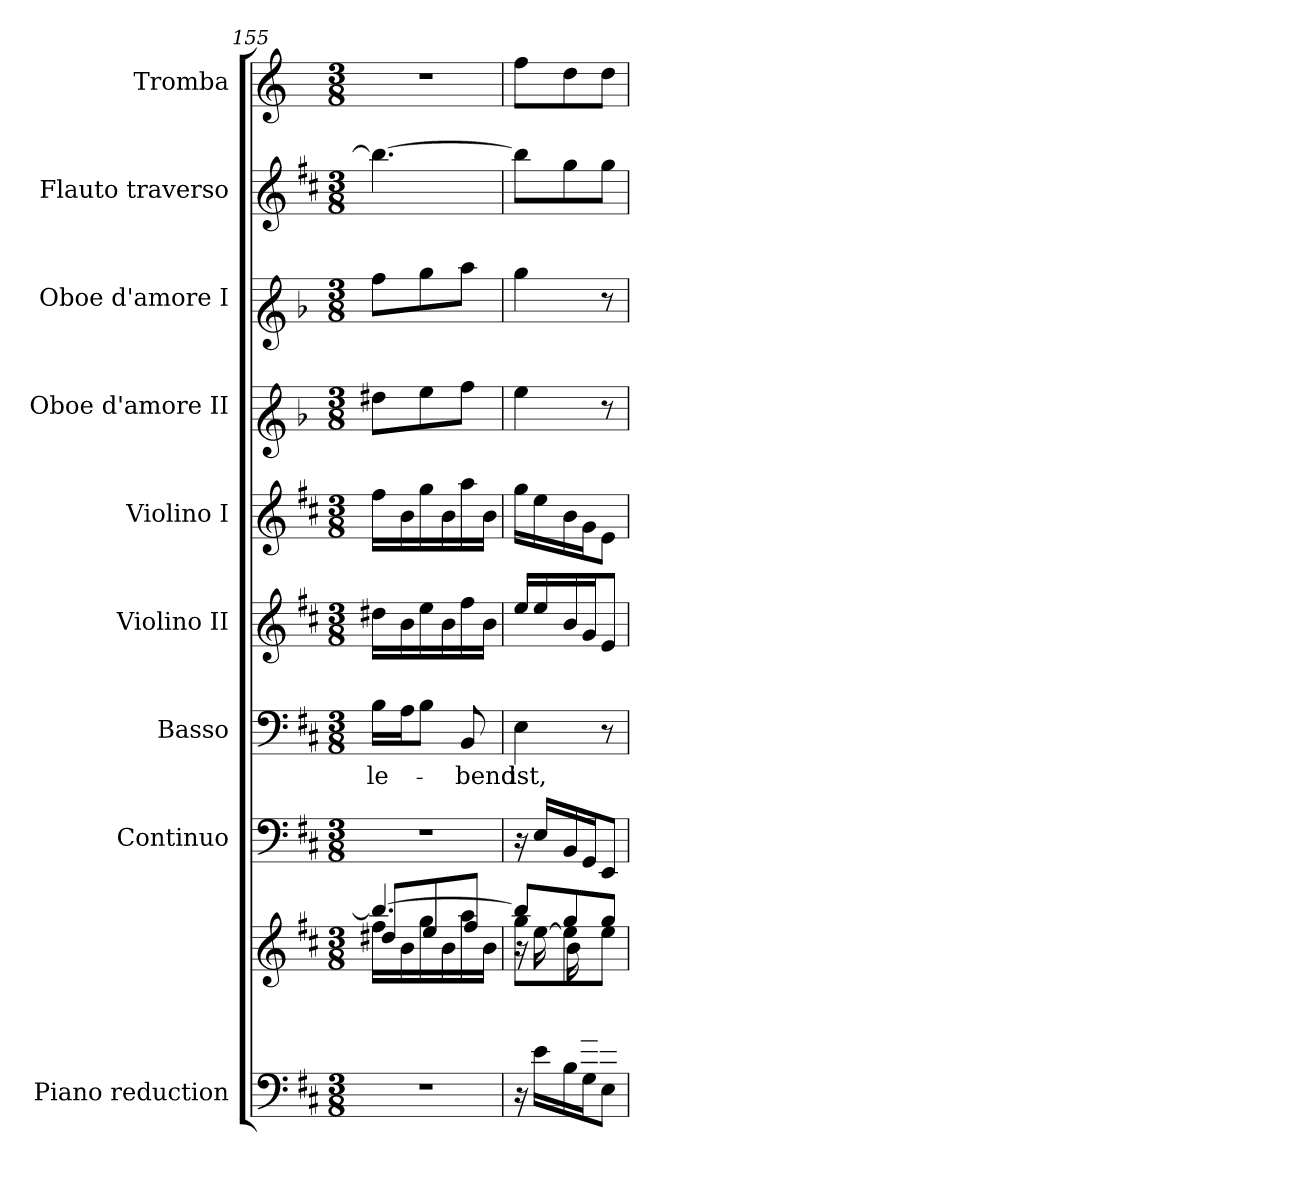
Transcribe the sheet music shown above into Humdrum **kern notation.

**kern	**kern	**kern	**kern	**text	**kern	**kern	**kern	**kern	**kern	**kern
*part9	*part9	*part8	*part7	*part7	*part6	*part5	*part4	*part3	*part2	*part1
*staff10	*staff9	*staff8	*staff7	*staff7	*staff6	*staff5	*staff4	*staff3	*staff2	*staff1
*I"Piano reduction	*	*I"Continuo	*I"Basso	*	*I"Violino II	*I"Violino I	*I"Oboe d'amore II	*I"Oboe d'amore I	*I"Flauto traverso	*I"Tromba
*I'Pno	*	*	*	*	*I'Vln	*I'Vln	*	*	*I'Fl	*
*clefF4	*clefG2	*clefF4	*clefF4	*	*clefG2	*clefG2	*clefG1	*clefG1	*clefG2	*clefG2
*	*	*	*	*	*	*	*ITrd2c3	*ITrd2c3	*	*ITrd-1c-2
*k[f#c#]	*k[f#c#]	*k[f#c#]	*k[f#c#]	*	*k[f#c#]	*k[f#c#]	*k[f#c#]	*k[f#c#]	*k[f#c#]	*k[f#c#]
*M3/8	*M3/8	*M3/8	*M3/8	*	*M3/8	*M3/8	*M3/8	*M3/8	*M3/8	*M3/8
=155	=155	=155	=155	=155	=155	=155	=155	=155	=155	=155
*	*^	*	*	*	*	*	*	*	*	*
*	*	*^	*	*	*	*	*	*	*	*	*
!	!	!	!	!	!	!LO:LY:b	!	!	!	!	!	!
4.r	4.bb/_	16ff#\LL	8dd#X/L	4.r	16B\LL	le-	16dd#X\LL	16ff#\LL	8dd#X\L	8ff#\L	4.bb\_	4.r
.	.	16b\	.	.	16A\J	.	16b\	16b\	.	.	.	.
.	.	16gg\	8ee/	.	8B\J	.	16ee\	16gg\	8ee\	8gg\	.	.
.	.	16b\	.	.	.	.	16b\	16b\	.	.	.	.
!	!	!	!	!	!	!LO:LY:b	!	!	!	!	!	!
.	.	16aa\	8ff#/J	.	8BB/	-bend	16ff#\	16aa\	8ff#\J	8aa\J	.	.
.	.	16b\JJ	.	.	.	.	16b\JJ	16b\JJ	.	.	.	.
=156	=156	=156	=156	=156	=156	=156	=156	=156	=156	=156	=156	=156
*^	*	*	*	*	*	*	*	*	*	*	*	*
!	!	!	!	!	!	!	!LO:LY:b	!	!	!	!	!	!
8.ryy	16r	8bb/L]	8gg\L	16r	16r	4E\	ist,	16ee/LL	16gg\LL	4ee\	4gg\	8bb\L]	8gg\L
.	16e\LL	.	.	[16ee\LL	16E/LL	.	.	16ee/	16ee\	.	.	.	.
.	16B\	8gg/	8ee\]	16b\	16BB/	.	.	16b/	16b\	.	.	8gg\	8ee\
16g/J	16G\J	.	.	8.ryy	16GG/J	.	.	16g/J	16g\J	.	.	.	.
8e/J	8E\J	8gg/J	8ee\J	.	8EE/J	8r	.	8e/J	8e\J	8r	8r	8gg\J	8ee\J
*v	*v	*	*	*	*	*	*	*	*	*	*	*	*
*	*v	*v	*v	*	*	*	*	*	*	*	*	*
=	=	=	=	=	=	=	=	=	=	=
*-	*-	*-	*-	*-	*-	*-	*-	*-	*-	*-
